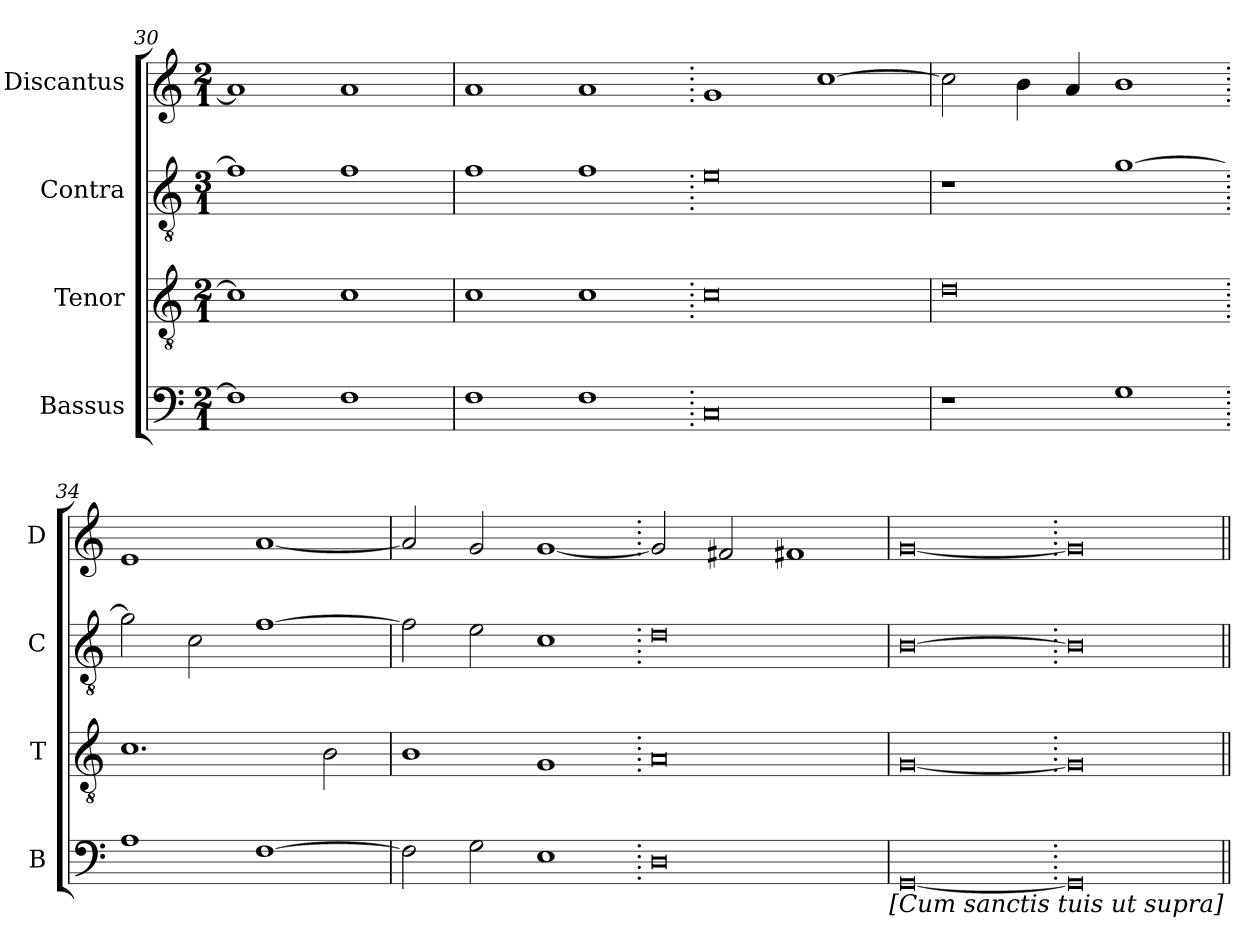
**kern	**kern	**kern	**kern
*part4	*part3	*part2	*part1
*staff4	*staff3	*staff2	*staff1
*I"Bassus	*I"Tenor	*I"Contra	*I"Discantus
*I'B	*I'T	*I'C	*I'D
*clefF4	*clefGv2	*clefGv2	*clefG2
*k[]	*k[]	*k[]	*k[]
*M2/1	*M2/1	*M3/1	*M2/1
=30	=30	=30	=30
1F]	1c]	1f]	1a]
1F	1c	1f	1a
=31	=31	=31	=31
1F	1c	1f	1a
1F	1c	1f	1a
=32.	=32.	=32.	=32.
0C	0c	0e	1g
.	.	.	[1cc
=33	=33	=33	=33
1r	0d	1r	2cc\]
.	.	.	4b\
.	.	.	4a/
1G	.	[1g	1b
=34.	=34.	=34.	=34.
1A	1.c	2g\]	1e
.	.	2c\	.
[1F	.	[1f	[1a
.	2B\	.	.
=35	=35	=35	=35
2F\]	1B	2f\]	2a/]
2G\	.	2e\	2g/
1E	1G	1c	[1g
=36.	=36.	=36.	=36.
0D	0A	0d	2g/]
.	.	.	2f#X/
.	.	.	1f#X
=37	=37	=37	=37
[0GG	[0G	[0B	[0g
=.	=.	=.	=.
0GG]	0G]	0B]	0g]
!LO:TX:b:i:rj:t=[Cum sanctis tuis ut supra]	!	!	!
=||	=||	=||	=||
*-	*-	*-	*-
